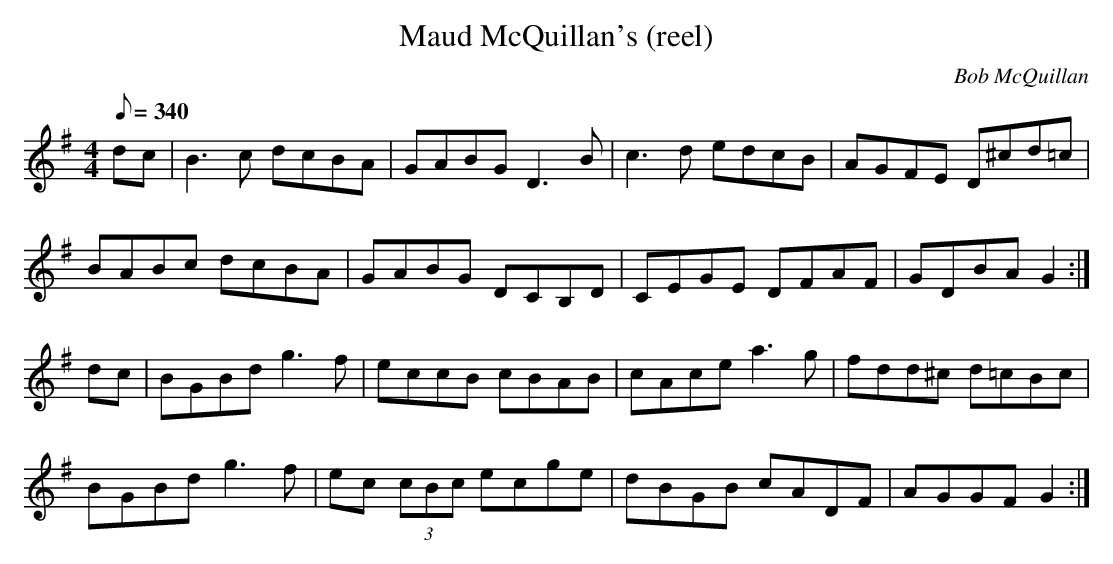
X:1
T: Maud McQuillan's (reel) % abc<BB
C: Bob McQuillan
M: 4/4
Q: 340
L: 1/8
K: G
dc | B3 c dcBA | GABG D3 B | c3 d edcB | AGFE D^cd=c |
BABc dcBA | GABG DCB,D | CEGE DFAF | GDBA G2 :|
dc | BGBd g3 f | eccB cBAB | cAce a3 g | fdd^c d=cBc |
BGBd g3 f | ec (3cBc ecge | dBGB cADF | AGGF G2 :|
